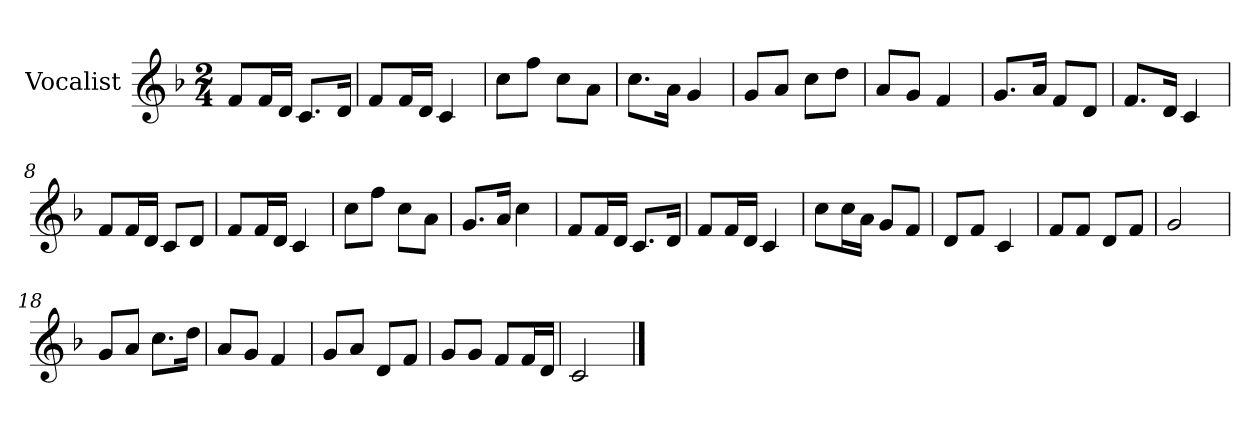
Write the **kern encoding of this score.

**kern
*part1
*staff1
*I"Vocalist
*k[b-]
*F:
*M2/4
=
8fL
16fL
16dJJ
8.cL
16dJk
=1
8fL
16fL
16dJJ
4c
=2
8ccL
8ffJ
8ccL
8aJ
=3
8.ccL
16aJk
4g
=4
8gL
8aJ
8ccL
8ddJ
=5
8aL
8gJ
4f
=6
8.gL
16aJk
8fL
8dJ
=7
8.fL
16dJk
4c
=8
8fL
16fL
16dJJ
8cL
8dJ
=9
8fL
16fL
16dJJ
4c
=10
8ccL
8ffJ
8ccL
8aJ
=11
8.gL
16aJk
4cc
=12
8fL
16fL
16dJJ
8.cL
16dJk
=13
8fL
16fL
16dJJ
4c
=14
8ccL
16ccL
16aJJ
8gL
8fJ
=15
8dL
8fJ
4c
=16
8fL
8fJ
8dL
8fJ
=17
2g
=18
8gL
8aJ
8.ccL
16ddJk
=19
8aL
8gJ
4f
=20
8gL
8aJ
8dL
8fJ
=21
8gL
8gJ
8fL
16fL
16dJJ
=22
2c
==
*-
